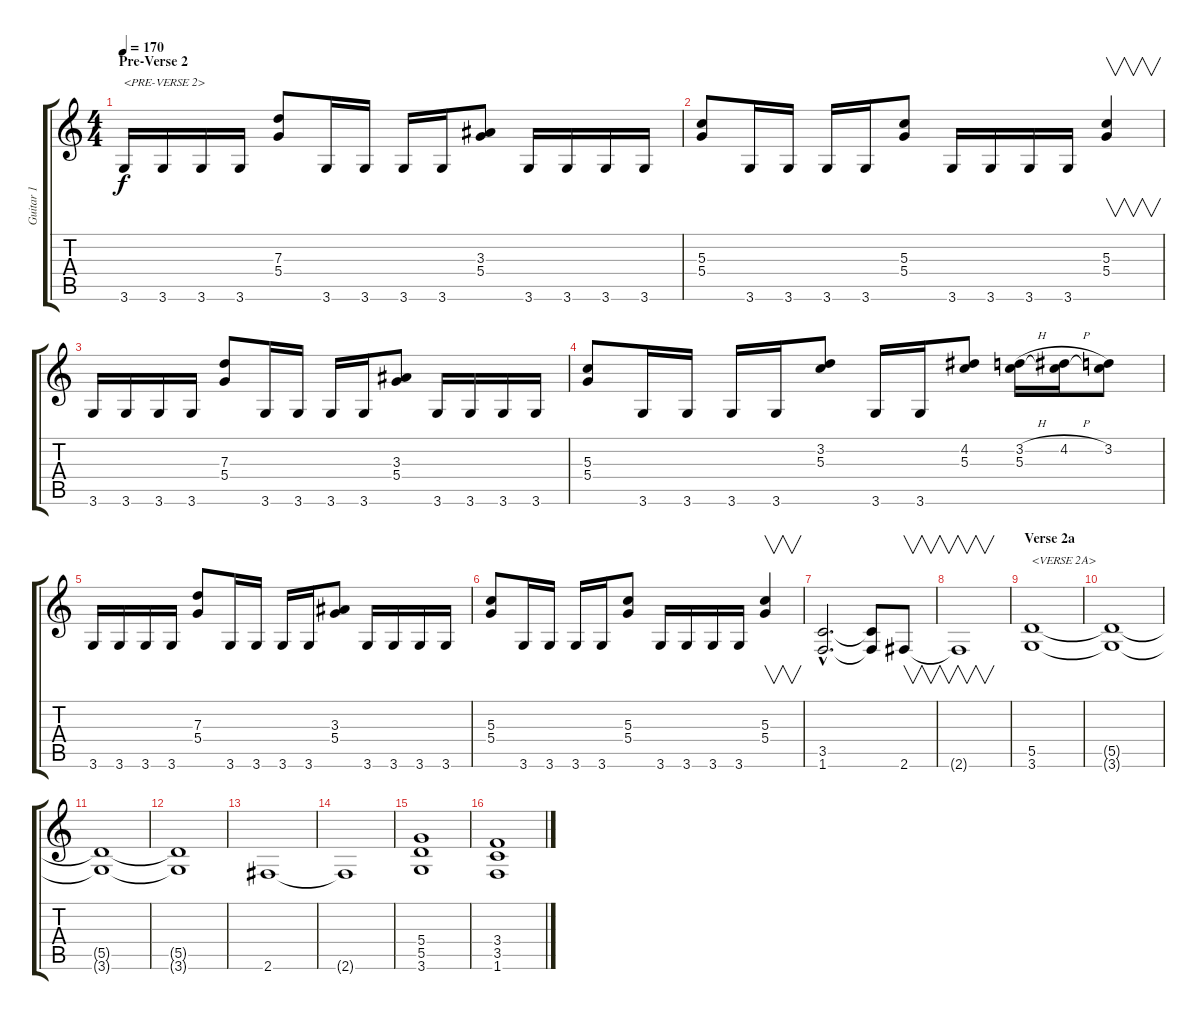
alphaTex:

\track ("Guitar 1" "Guitar 1") {instrument distortionguitar}
\staff {score tabs}
\tuning (E4 B3 G3 D3 A2 E2) {hide}
\ts (4 4)
\section ("" "Pre-Verse 2")
\tempo 170
\clef g2
\ks c
3.6.16{txt "<PRE-VERSE 2>" dy f} 3.6.16 3.6.16 3.6.16 (7.3 5.4).8 3.6.16 3.6.16 3.6.16 3.6.16 (3.3 5.4).8 3.6.16 3.6.16 3.6.16 3.6.16 |
(5.3 5.4).8 3.6.16 3.6.16 3.6.16 3.6.16 (5.3 5.4).8 3.6.16 3.6.16 3.6.16 3.6.16 (5.3 5.4).4{v} |
3.6.16 3.6.16 3.6.16 3.6.16 (7.3 5.4).8 3.6.16 3.6.16 3.6.16 3.6.16 (3.3 5.4).8 3.6.16 3.6.16 3.6.16 3.6.16 |
(5.3 5.4).8 3.6.16 3.6.16 3.6.16 3.6.16 (3.2 5.3).8 3.6.16 3.6.16 (4.2 5.3).8 (3.2{h} 5.3).16 (4.2{h} 5.3{t}).16 (3.2 5.3{t}).8 |
3.6.16 3.6.16 3.6.16 3.6.16 (7.3 5.4).8 3.6.16 3.6.16 3.6.16 3.6.16 (3.3 5.4).8 3.6.16 3.6.16 3.6.16 3.6.16 |
(5.3 5.4).8 3.6.16 3.6.16 3.6.16 3.6.16 (5.3 5.4).8 3.6.16 3.6.16 3.6.16 3.6.16 (5.3 5.4).4{v} |
(3.5{hac} 1.6{hac}).2{d} (3.5{t} 1.6{t}).8 2.6.8{v} |
2.6{t}.1{v} |
\section ("" "Verse 2a")
(5.5 3.6).1{txt "<VERSE 2A>"} |
(5.5{t} 3.6{t}).1 |
(5.5{t} 3.6{t}).1 |
(5.5{t} 3.6{t}).1 |
2.6.1 |
2.6{t}.1 |
(5.4 5.5 3.6).1 |
(3.4 3.5 1.6).1
